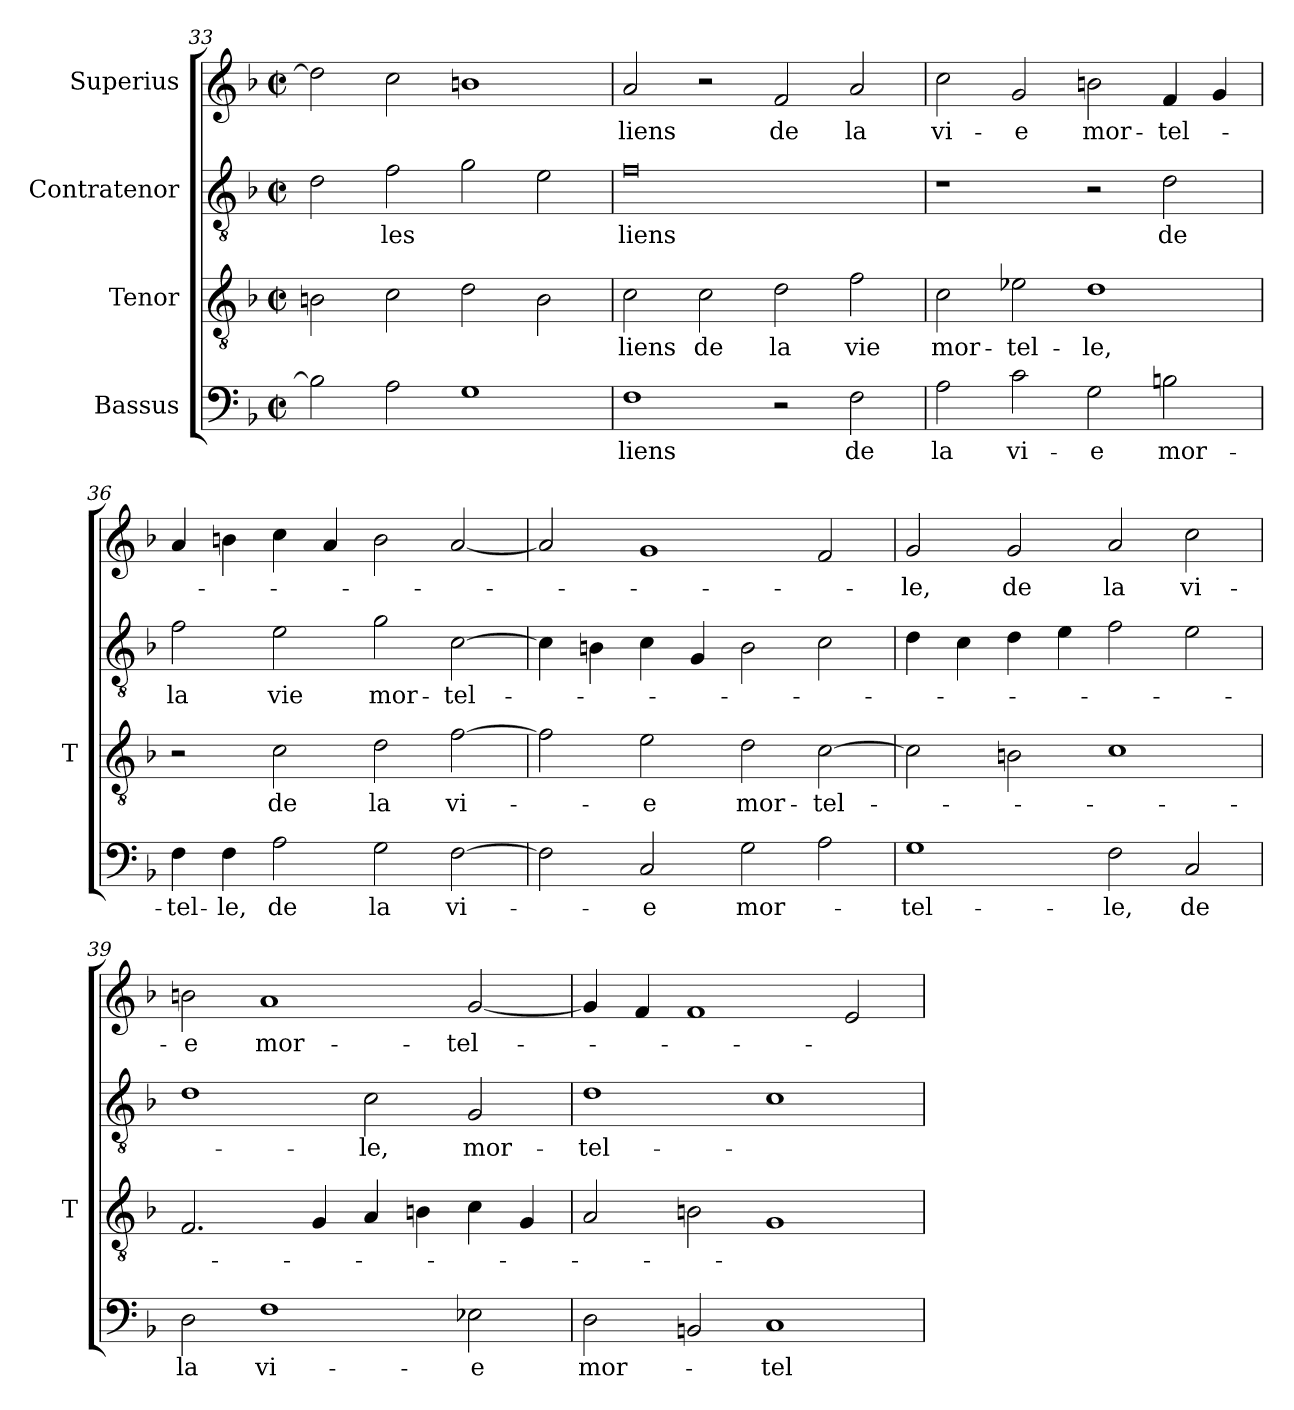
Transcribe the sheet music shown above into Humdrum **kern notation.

**kern	**text	**kern	**text	**kern	**text	**kern	**text
*part4	*part4	*part3	*part3	*part2	*part2	*part1	*part1
*staff4	*staff4	*staff3	*staff3	*staff2	*staff2	*staff1	*staff1
*I"Bassus	*	*I"Tenor	*	*I"Contratenor	*	*I"Superius	*
*	*	*I'T	*	*	*	*	*
*clefF4	*	*clefGv2	*	*clefGv2	*	*clefG2	*
*k[b-]	*	*k[b-]	*	*k[b-]	*	*k[b-]	*
*F:	*	*F:	*	*F:	*	*F:	*
*M2/2	*	*M2/2	*	*M2/2	*	*M2/2	*
*met(c|)	*	*met(c|)	*	*met(c|)	*	*met(c|)	*
=33	=33	=33	=33	=33	=33	=33	=33
2B]	.	2B	.	2d	.	2dd]	.
2A	.	2c	.	2f	-les	2cc	.
1G	.	2d	.	2g	.	1b	.
.	.	2B	.	2e	.	.	.
=34	=34	=34	=34	=34	=34	=34	=34
1F	-liens	2c	-liens	0f	-liens	2a	-liens
.	.	2c	-de	.	.	2r	.
2r	.	2d	-la	.	.	2f	-de
2F	-de	2f	-vie	.	.	2a	-la
=35	=35	=35	=35	=35	=35	=35	=35
2A	-la	2c	mor-	1r	.	2cc	vi-
2c	vi-	2e-X	tel-	.	.	2g	-e
2G	-e	1d	-le,	2r	.	2b	mor-
2B	mor-	.	.	2d	-de	4f	tel-
.	.	.	.	.	.	4g	.
!!LO:PB:g=z
=36	=36	=36	=36	=36	=36	=36	=36
4F	tel-	2r	.	2f	-la	4a	.
4F	-le,	.	.	.	.	4b	.
2A	-de	2c	-de	2e	-vie	4cc	.
.	.	.	.	.	.	4a	.
2G	-la	2d	-la	2g	mor-	2b	.
[2F	vi-	[2f	vi-	[2c	tel-	[2a	.
=37	=37	=37	=37	=37	=37	=37	=37
2F]	.	2f]	.	4c]	.	2a]	.
.	.	.	.	4B	.	.	.
2C	-e	2e	-e	4c	.	1g	.
.	.	.	.	4G	.	.	.
2G	mor-	2d	mor-	2B	.	.	.
2A	.	[2c	tel-	2c	.	2f	.
=38	=38	=38	=38	=38	=38	=38	=38
1G	tel-	2c]	.	4d	.	2g	-le,
.	.	.	.	4c	.	.	.
.	.	2B	.	4d	.	2g	-de
.	.	.	.	4e	.	.	.
2F	-le,	1c	.	2f	.	2a	-la
2C	-de	.	.	2e	.	2cc	vi-
=39	=39	=39	=39	=39	=39	=39	=39
2D	-la	2.F	.	1d	.	2b	-e
1F	vi-	.	.	.	.	1a	mor-
.	.	4G	.	.	.	.	.
.	.	4A	.	2c	-le,	.	.
.	.	4B	.	.	.	.	.
2E-X	-e	4c	.	2G	mor-	[2g	tel-
.	.	4G	.	.	.	.	.
=40	=40	=40	=40	=40	=40	=40	=40
2D	mor-	2A	.	1d	tel-	4g]	.
.	.	.	.	.	.	4f	.
2BB	.	2B	.	.	.	1f	.
1C	tel-	1G	.	1c	.	.	.
.	.	.	.	.	.	2e	.
=	=	=	=	=	=	=	=
*-	*-	*-	*-	*-	*-	*-	*-
